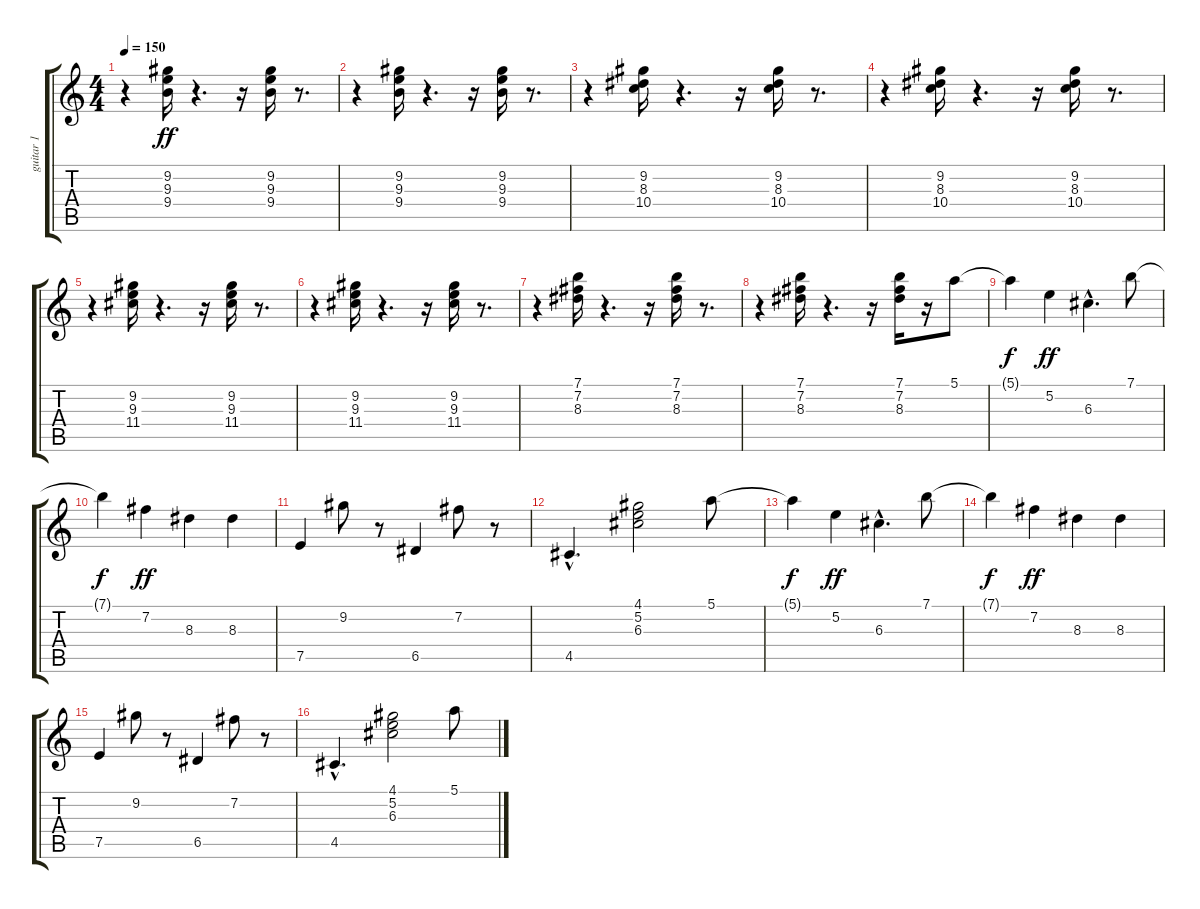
\track ("guitar 1" "guitar 1") {instrument electricguitarjazz}
\staff {score tabs}
\tuning (E4 B3 G3 D3 A2 E2) {hide}
\ts (4 4)
\tempo 150
\clef g2
\ks c
r.4{dy ff} (9.2 9.3 9.4).16 r.4{d} r.16 (9.2 9.3 9.4).16 r.8{d} |
r.4 (9.2 9.3 9.4).16 r.4{d} r.16 (9.2 9.3 9.4).16 r.8{d} |
r.4 (9.2 8.3 10.4).16 r.4{d} r.16 (9.2 8.3 10.4).16 r.8{d} |
r.4 (9.2 8.3 10.4).16 r.4{d} r.16 (9.2 8.3 10.4).16 r.8{d} |
r.4 (9.2 9.3 11.4).16 r.4{d} r.16 (9.2 9.3 11.4).16 r.8{d} |
r.4 (9.2 9.3 11.4).16 r.4{d} r.16 (9.2 9.3 11.4).16 r.8{d} |
r.4 (7.1 7.2 8.3).16 r.4{d} r.16 (7.1 7.2 8.3).16 r.8{d} |
r.4 (7.1 7.2 8.3).16 r.4{d} r.16 (7.1 7.2 8.3).16 r.16 5.1.8 |
5.1{t}.4{dy f} 5.2.4{dy ff} 6.3{hac}.4{d} 7.1.8 |
7.1{t}.4{dy f} 7.2.4{dy ff} 8.3.4 8.3.4 |
7.5.4 9.2.8 r.8 6.5.4 7.2.8 r.8 |
4.5{hac}.4{d} (4.1 5.2 6.3).2 5.1.8 |
5.1{t}.4{dy f} 5.2.4{dy ff} 6.3{hac}.4{d} 7.1.8 |
7.1{t}.4{dy f} 7.2.4{dy ff} 8.3.4 8.3.4 |
7.5.4 9.2.8 r.8 6.5.4 7.2.8 r.8 |
4.5{hac}.4{d} (4.1 5.2 6.3).2 5.1.8
